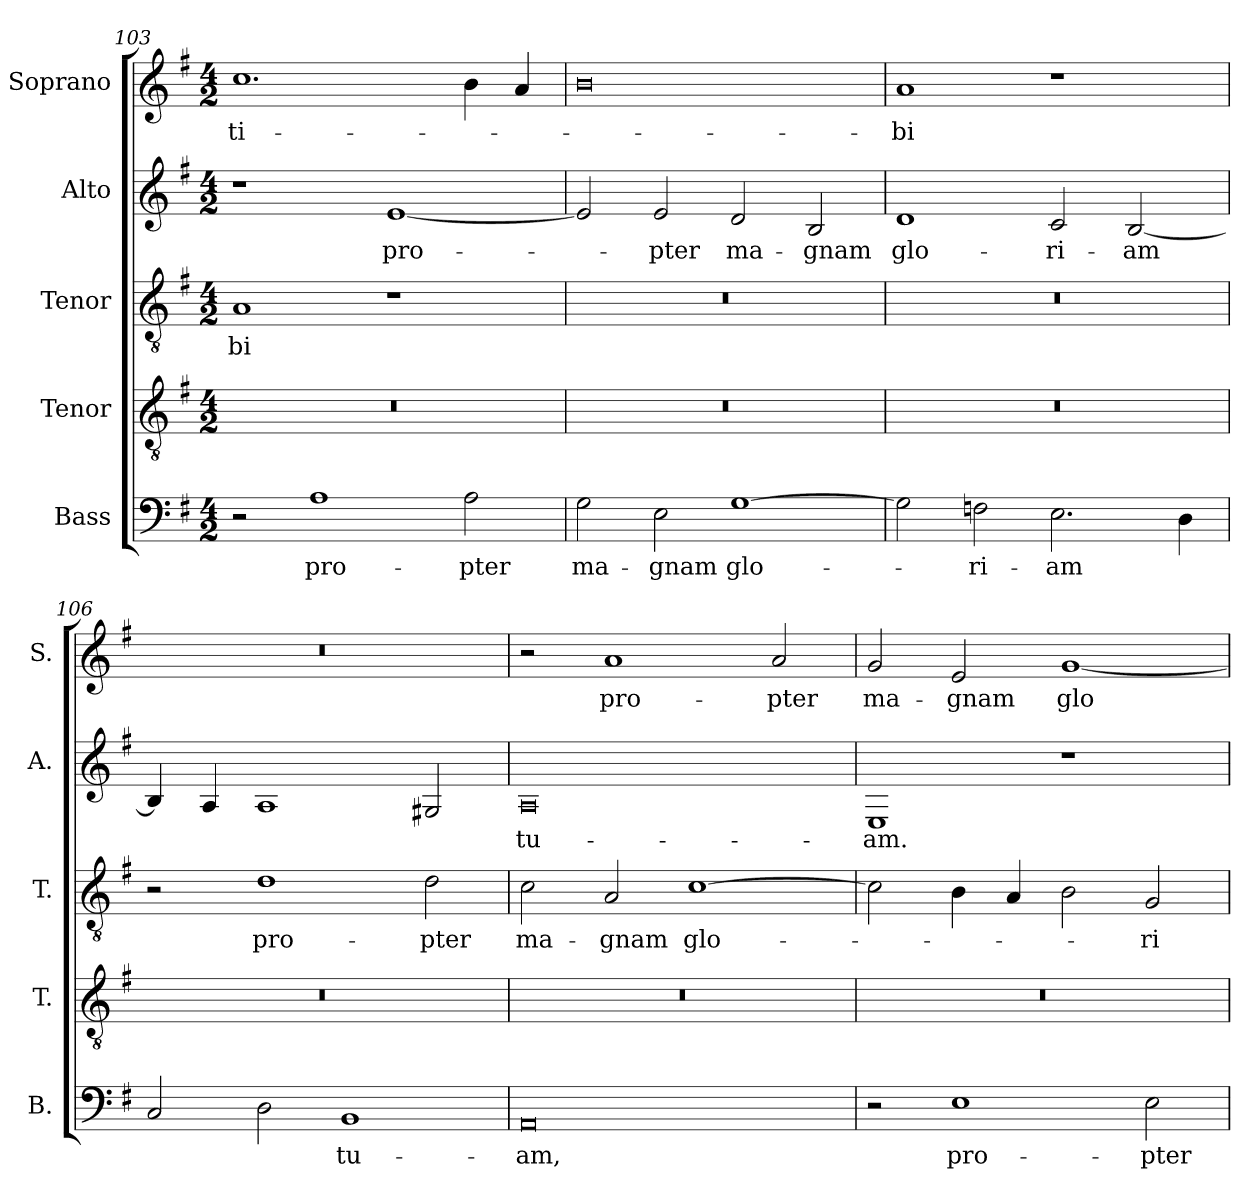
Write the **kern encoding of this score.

**kern	**text	**kern	**kern	**text	**kern	**text	**kern	**text
*part5	*part5	*part4	*part3	*part3	*part2	*part2	*part1	*part1
*staff5	*staff5	*staff4	*staff3	*staff3	*staff2	*staff2	*staff1	*staff1
*I"Bass	*	*I"Tenor	*I"Tenor	*	*I"Alto	*	*I"Soprano	*
*I'B.	*	*I'T.	*I'T.	*	*I'A.	*	*I'S.	*
*clefF4	*	*clefGv2	*clefGv2	*	*clefG2	*	*clefG2	*
*	*	*ITrd7c12	*ITrd7c12	*	*	*	*	*
*k[f#]	*	*k[f#]	*k[f#]	*	*k[f#]	*	*k[f#]	*
*G:	*	*G:	*G:	*	*G:	*	*G:	*
*M4/2	*	*M4/2	*M4/2	*	*M4/2	*	*M4/2	*
=103	=103	=103	=103	=103	=103	=103	=103	=103
!	!	!LO:N:vis=1	!	!	!	!	!	!
!	!	!	!	!LO:LY:b:color=#000000	!	!	!	!
!	!	!	!	!	!	!	!	!LO:LY:b:color=#000000
2r	.	0r	1AAi	-bi	1r	.	1.cci	ti-
!	!LO:LY:b:color=#000000	!	!	!	!	!	!	!
1Ai	pro-	.	.	.	.	.	.	.
!	!	!	!	!	!	!LO:LY:b:color=#000000	!	!
.	.	.	1r	.	[1ei	pro-	.	.
!	!LO:LY:b:color=#000000	!	!	!	!	!	!	!
2Ai\	-pter	.	.	.	.	.	4bi\	.
.	.	.	.	.	.	.	4ai/	.
=104	=104	=104	=104	=104	=104	=104	=104	=104
!	!LO:LY:b:color=#000000	!LO:N:vis=1	!LO:N:vis=1	!	!	!	!	!
2Gi\	ma-	0r	0r	.	2ei/]	.	0bi	.
!	!LO:LY:b:color=#000000	!	!	!	!	!	!	!
!	!	!	!	!	!	!LO:LY:b:color=#000000	!	!
2Ei\	-gnam	.	.	.	2ei/	-pter	.	.
!	!LO:LY:b:color=#000000	!	!	!	!	!	!	!
!	!	!	!	!	!	!LO:LY:b:color=#000000	!	!
[1Gi	glo-	.	.	.	2di/	ma-	.	.
!	!	!	!	!	!	!LO:LY:b:color=#000000	!	!
.	.	.	.	.	2Bi/	-gnam	.	.
=105	=105	=105	=105	=105	=105	=105	=105	=105
!	!	!LO:N:vis=1	!LO:N:vis=1	!	!	!	!	!
!	!	!	!	!	!	!LO:LY:b:color=#000000	!	!
!	!	!	!	!	!	!	!	!LO:LY:b:color=#000000
2Gi\]	.	0r	0r	.	1di	glo-	1ai	-bi
!	!LO:LY:b:color=#000000	!	!	!	!	!	!	!
2Fni\	-ri-	.	.	.	.	.	.	.
!	!LO:LY:b:color=#000000	!	!	!	!	!	!	!
!	!	!	!	!	!	!LO:LY:b:color=#000000	!	!
2.Ei\	-am	.	.	.	2ci/	-ri-	1r	.
!	!	!	!	!	!	!LO:LY:b:color=#000000	!	!
.	.	.	.	.	[2Bi/	-am	.	.
4Di\	.	.	.	.	.	.	.	.
!!LO:LB:g=z
=106	=106	=106	=106	=106	=106	=106	=106	=106
!	!	!LO:N:vis=1	!	!	!	!	!LO:N:vis=1	!
2Ci/	.	0r	2r	.	4Bi/]	.	0r	.
.	.	.	.	.	4Ai/	.	.	.
!	!	!	!	!LO:LY:b:color=#000000	!	!	!	!
2Di\	.	.	1Di	pro-	1Ai	.	.	.
!	!LO:LY:b:color=#000000	!	!	!	!	!	!	!
1BBi	tu-	.	.	.	.	.	.	.
!	!	!	!	!LO:LY:b:color=#000000	!	!	!	!
.	.	.	2Di\	-pter	2G#Xi/	.	.	.
=107	=107	=107	=107	=107	=107	=107	=107	=107
!	!LO:LY:b:color=#000000	!LO:N:vis=1	!	!	!	!	!	!
!	!	!	!	!LO:LY:b:color=#000000	!	!	!	!
!	!	!	!	!	!	!LO:LY:b:color=#000000	!	!
0AAi	-am,	0r	2Ci\	ma-	0Ai	tu-	2r	.
!	!	!	!	!LO:LY:b:color=#000000	!	!	!	!
!	!	!	!	!	!	!	!	!LO:LY:b:color=#000000
.	.	.	2AAi/	-gnam	.	.	1ai	pro-
!	!	!	!	!LO:LY:b:color=#000000	!	!	!	!
.	.	.	[1Ci	glo-	.	.	.	.
!	!	!	!	!	!	!	!	!LO:LY:b:color=#000000
.	.	.	.	.	.	.	2ai/	-pter
=108	=108	=108	=108	=108	=108	=108	=108	=108
!	!	!LO:N:vis=1	!	!	!	!	!	!
!	!	!	!	!	!	!LO:LY:b:color=#000000	!	!
!	!	!	!	!	!	!	!	!LO:LY:b:color=#000000
2r	.	0r	2Ci\]	.	1Ei	-am.	2gi/	ma-
!	!LO:LY:b:color=#000000	!	!	!	!	!	!	!
!	!	!	!	!	!	!	!	!LO:LY:b:color=#000000
1Ei	pro-	.	4BBi\	.	.	.	2ei/	-gnam
.	.	.	4AAi/	.	.	.	.	.
!	!	!	!	!	!	!	!	!LO:LY:b:color=#000000
.	.	.	2BBi\	.	1r	.	[1gi	glo-
!	!LO:LY:b:color=#000000	!	!	!	!	!	!	!
!	!	!	!	!LO:LY:b:color=#000000	!	!	!	!
2Ei\	-pter	.	2GGi/	-ri-	.	.	.	.
=	=	=	=	=	=	=	=	=
*-	*-	*-	*-	*-	*-	*-	*-	*-
